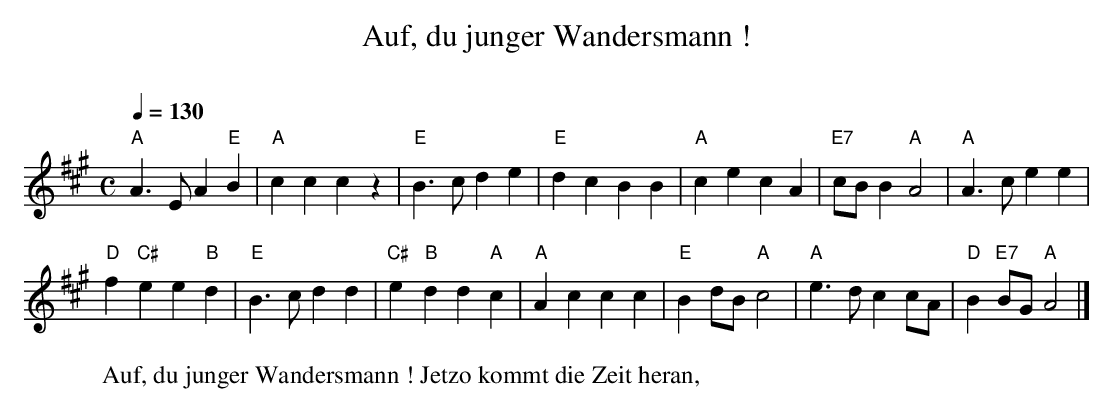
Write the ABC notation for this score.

X:1
T:Auf, du junger Wandersmann !
O:
M:C
L:1/4
Q:1/4=130
K:A
"A"A>E A"E"B | "A"ccc z | "E"B>c de | "E"dcBB | "A"cecA | "E7"c/B/ B "A"A2 | "A"A>cee |
"D"f"C#"ee"B"d | "E"B>c dd | "C#"e"B"dd"A"c | "A"Accc | "E"B d/B/"A"c2 | "A"e>dcc/A/ | "D"B "E7"B/G/ "A"A2 |]
W:Auf, du junger Wandersmann ! Jetzo kommt die Zeit heran,
W:
